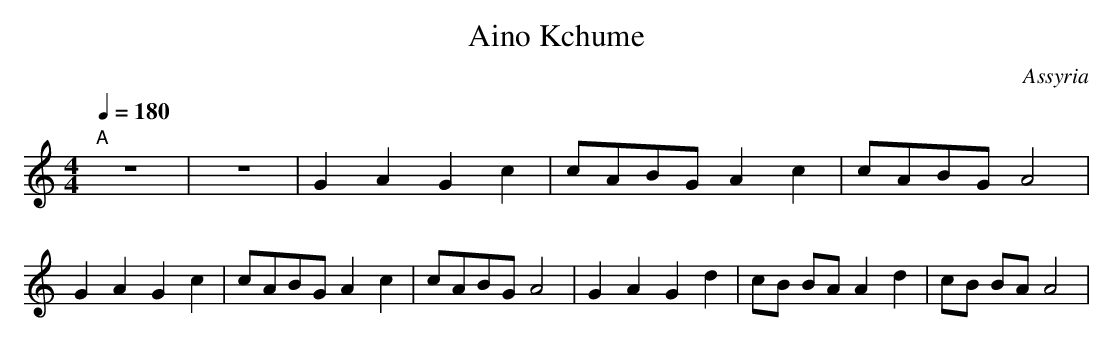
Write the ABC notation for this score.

X:1
T: Aino Kchume
O: Assyria
M: 4/4
L: 1/8
Q: 1/4=180
K:Am
"A" z8| z8 |\
G2 A2 G2 c2|cABG A2 c2|cABG A4|
G2 A2 G2 c2|cABG A2 c2|cABG A4|\
G2 A2 G2 d2| cB BA A2 d2|cB BA A4|
